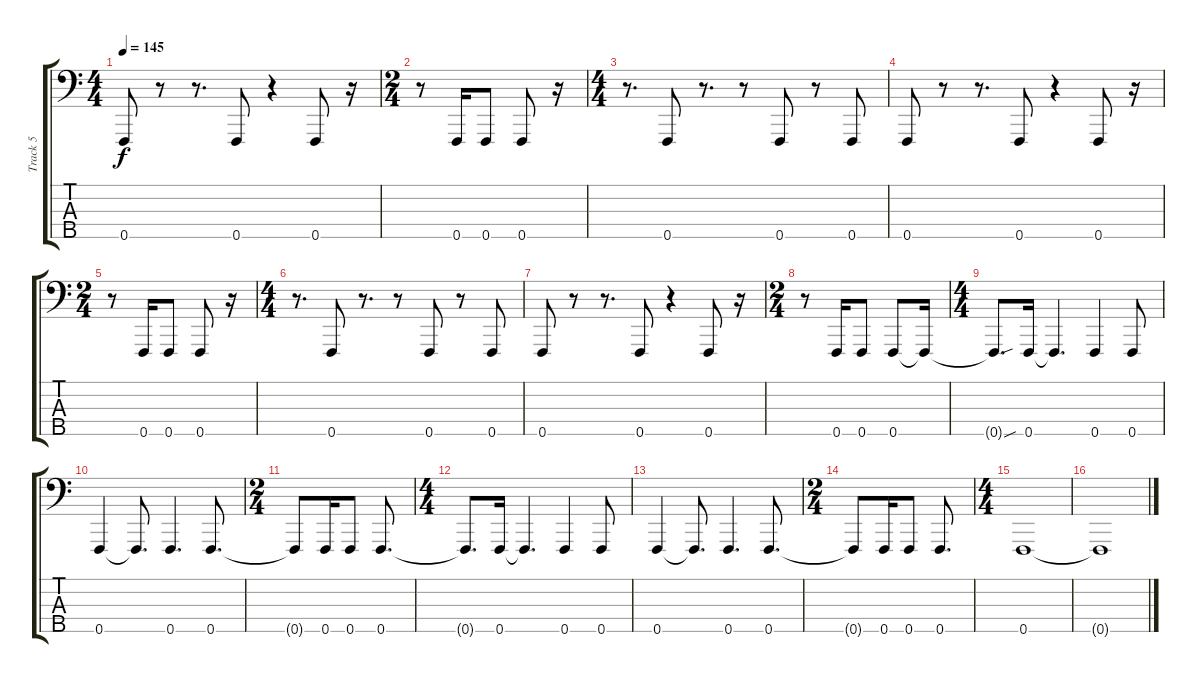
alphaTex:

\track ("Track 5" "Track 5") {instrument electricbassfinger}
\staff {score tabs}
\tuning (Db2 Ab1 Eb1 Bb0 F0) {hide}
\ts (4 4)
\tempo 145
\clef f4
\ks c
0.5.8{dy f} r.8 r.8{d} 0.5.8 r.4 0.5.8 r.16 |
\ts (2 4)
r.8 0.5.16 0.5.8 0.5.8 r.16 |
\ts (4 4)
r.8{d} 0.5.8 r.8{d} r.8 0.5.8 r.8 0.5.8 |
0.5.8 r.8 r.8{d} 0.5.8 r.4 0.5.8 r.16 |
\ts (2 4)
r.8 0.5.16 0.5.8 0.5.8 r.16 |
\ts (4 4)
r.8{d} 0.5.8 r.8{d} r.8 0.5.8 r.8 0.5.8 |
0.5.8 r.8 r.8{d} 0.5.8 r.4 0.5.8 r.16 |
\ts (2 4)
r.8 0.5.16 0.5.8 0.5.8 0.5{t}.16 |
\ts (4 4)
0.5{sou t}.8{d} 0.5.16 0.5{t}.4{d} 0.5.4 0.5.8 |
0.5.4 0.5{t}.8{d} 0.5.4{d} 0.5.8{d} |
\ts (2 4)
0.5{t}.8 0.5.16 0.5.8 0.5.8{d} |
\ts (4 4)
0.5{t}.8{d} 0.5.16 0.5{t}.4{d} 0.5.4 0.5.8 |
0.5.4 0.5{t}.8{d} 0.5.4{d} 0.5.8{d} |
\ts (2 4)
0.5{t}.8 0.5.16 0.5.8 0.5.8{d} |
\ts (4 4)
0.5.1 |
0.5{t}.1
